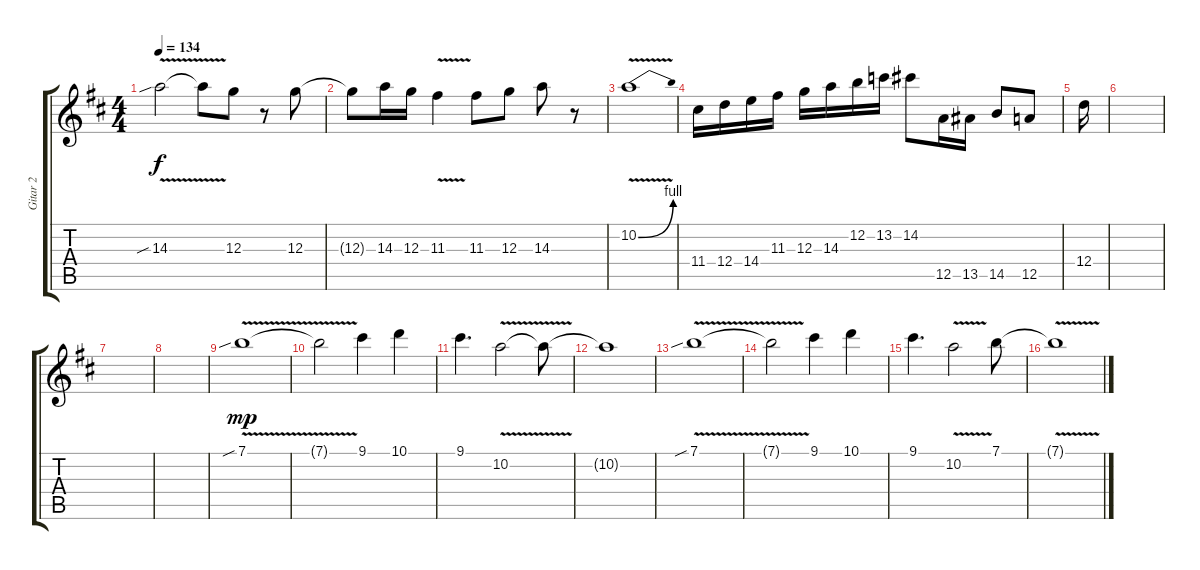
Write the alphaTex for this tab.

\track ("Gitar 2" "Gitar 2") {instrument overdrivenguitar}
\staff {score tabs}
\tuning (E4 B3 G3 D3 A2 E2) {hide}
\ts (4 4)
\tempo 134
\clef g2
\ks d
14.3{v sib}.2{dy f} 14.3{t}.8 12.3.8 r.8 12.3.8 |
12.3{t}.8 14.3.16 12.3.16 11.3{v}.4 11.3.8 12.3.8 14.3.8 r.8 |
10.2{be (bend 0 0 60 4) v}.1 |
11.4.16 12.4.16 14.4.16 11.3.16 12.3.16 14.3.16 12.2.16 13.2.16 14.2.8 12.5.16 13.5.16 14.5.8 12.5.8 |
12.4.16 |
|
|
|
7.1{v sib}.1{dy mp} |
7.1{t}.2 9.1.4 10.1.4 |
9.1.4{d} 10.2{v}.2 10.2{t}.8 |
10.2{t}.1 |
7.1{v sib}.1 |
7.1{t}.2 9.1.4 10.1.4 |
9.1.4{d} 10.2{v}.2 7.1.8 |
7.1{v t}.1
